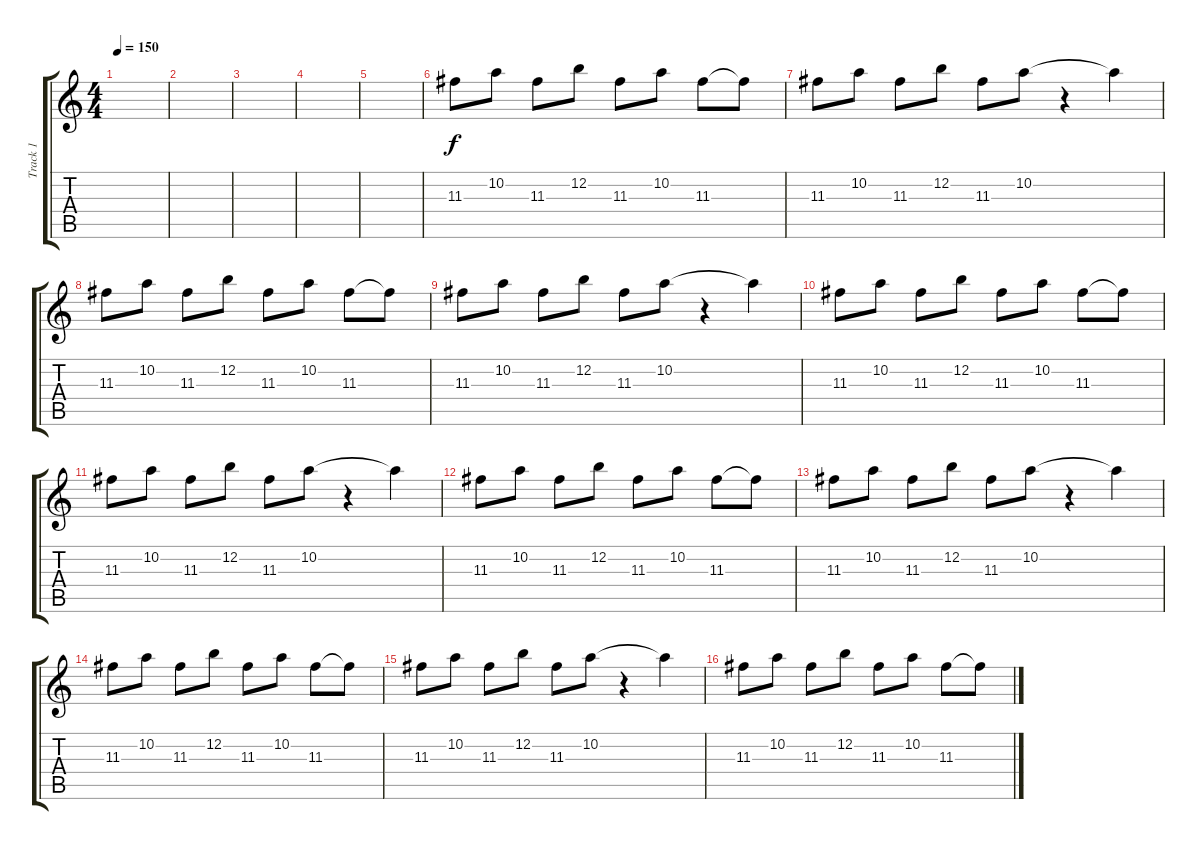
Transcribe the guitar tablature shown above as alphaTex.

\track ("Track 1" "Track 1") {instrument electricguitarjazz}
\staff {score tabs}
\tuning (E4 B3 G3 D3 A2 E2) {hide}
\ts (4 4)
\tempo 150
\clef g2
\ks c
|
|
|
|
|
11.3.8 10.2.8 11.3.8 12.2.8 11.3.8 10.2.8 11.3.8 11.3{t}.8 |
11.3.8 10.2.8 11.3.8 12.2.8 11.3.8 10.2.8 r.4 10.2{t}.4 |
11.3.8 10.2.8 11.3.8 12.2.8 11.3.8 10.2.8 11.3.8 11.3{t}.8 |
11.3.8 10.2.8 11.3.8 12.2.8 11.3.8 10.2.8 r.4 10.2{t}.4 |
11.3.8 10.2.8 11.3.8 12.2.8 11.3.8 10.2.8 11.3.8 11.3{t}.8 |
11.3.8 10.2.8 11.3.8 12.2.8 11.3.8 10.2.8 r.4 10.2{t}.4 |
11.3.8 10.2.8 11.3.8 12.2.8 11.3.8 10.2.8 11.3.8 11.3{t}.8 |
11.3.8 10.2.8 11.3.8 12.2.8 11.3.8 10.2.8 r.4 10.2{t}.4 |
11.3.8 10.2.8 11.3.8 12.2.8 11.3.8 10.2.8 11.3.8 11.3{t}.8 |
11.3.8 10.2.8 11.3.8 12.2.8 11.3.8 10.2.8 r.4 10.2{t}.4 |
11.3.8 10.2.8 11.3.8 12.2.8 11.3.8 10.2.8 11.3.8 11.3{t}.8
